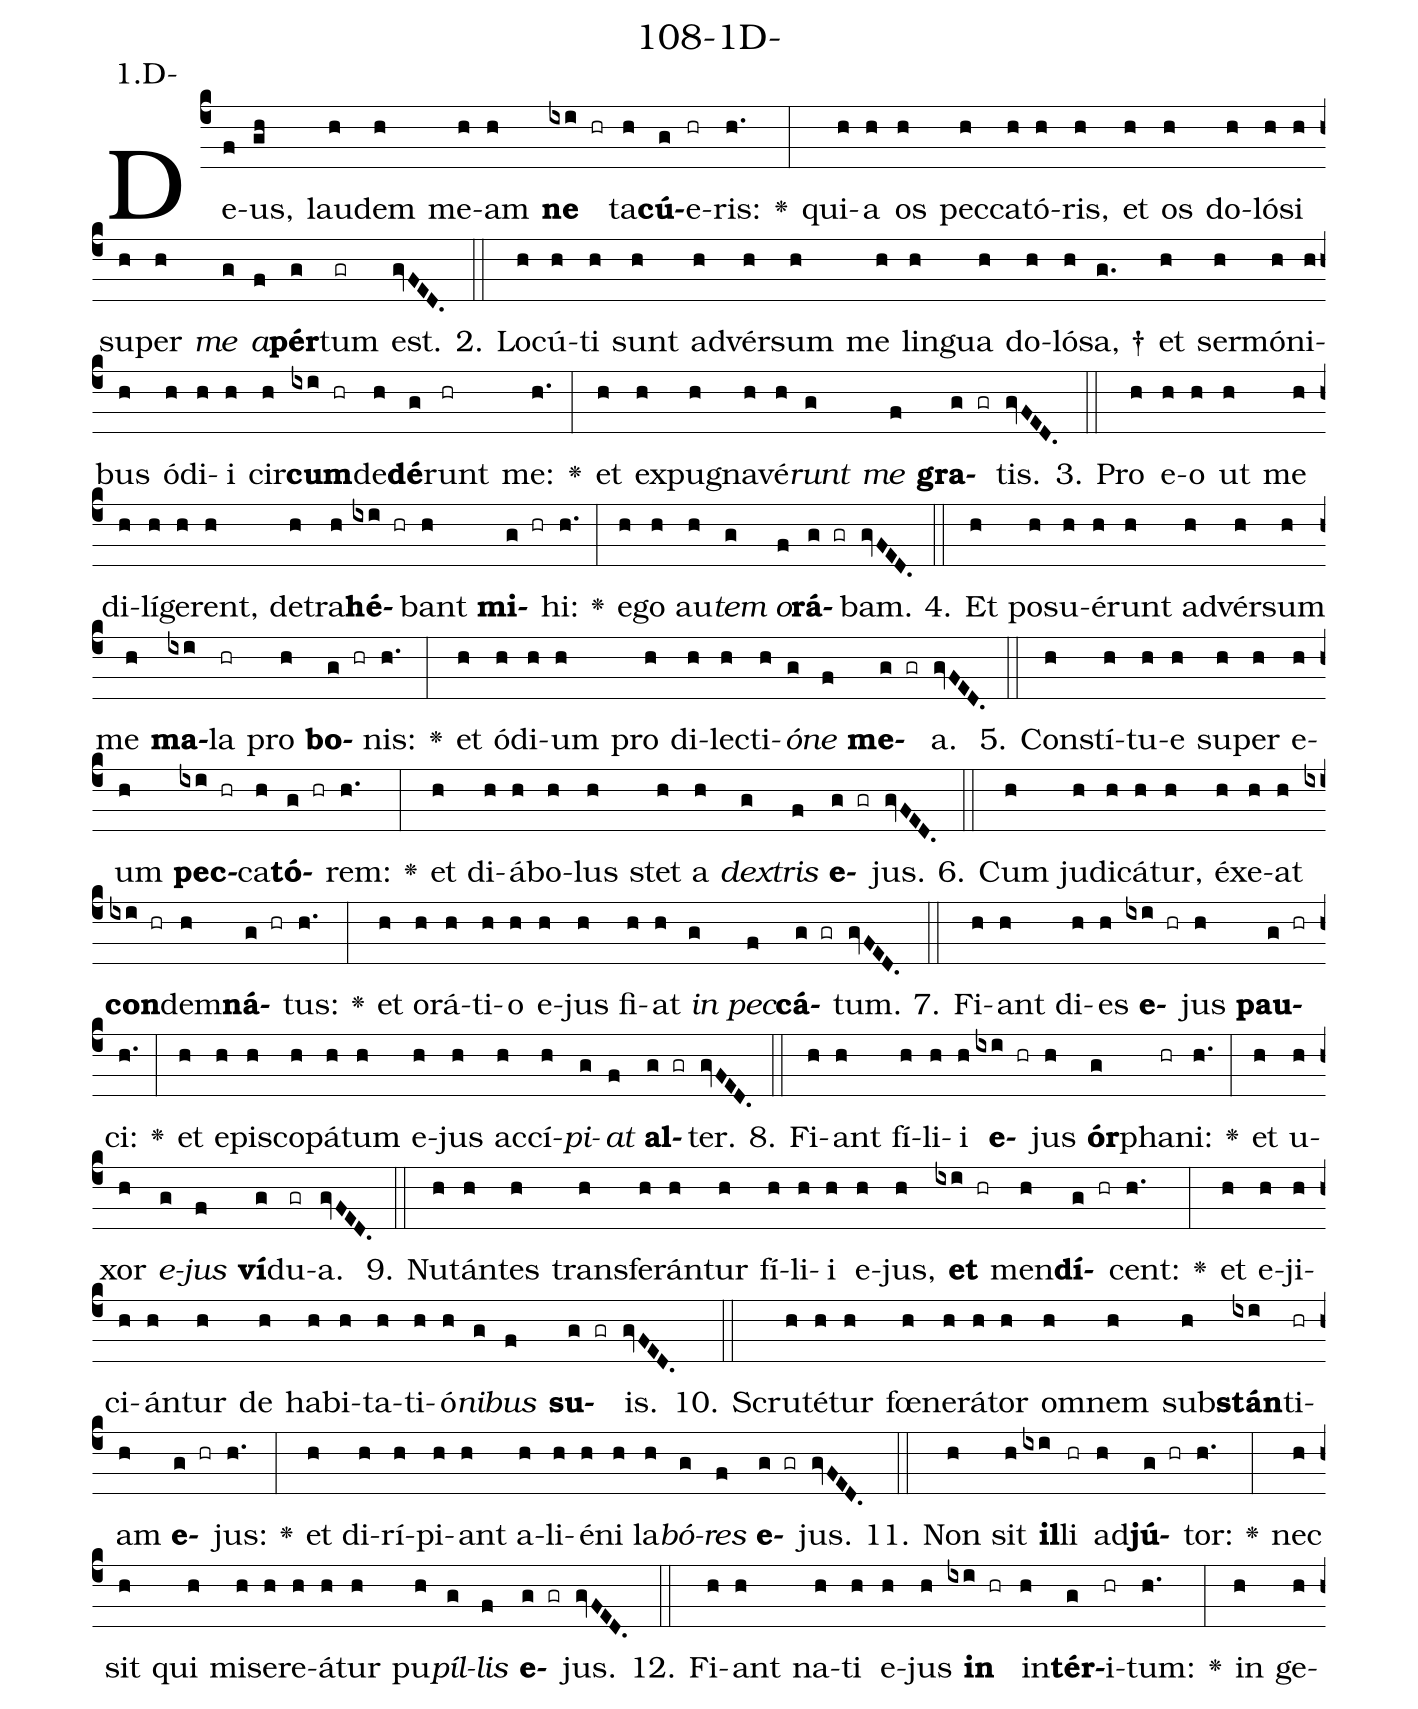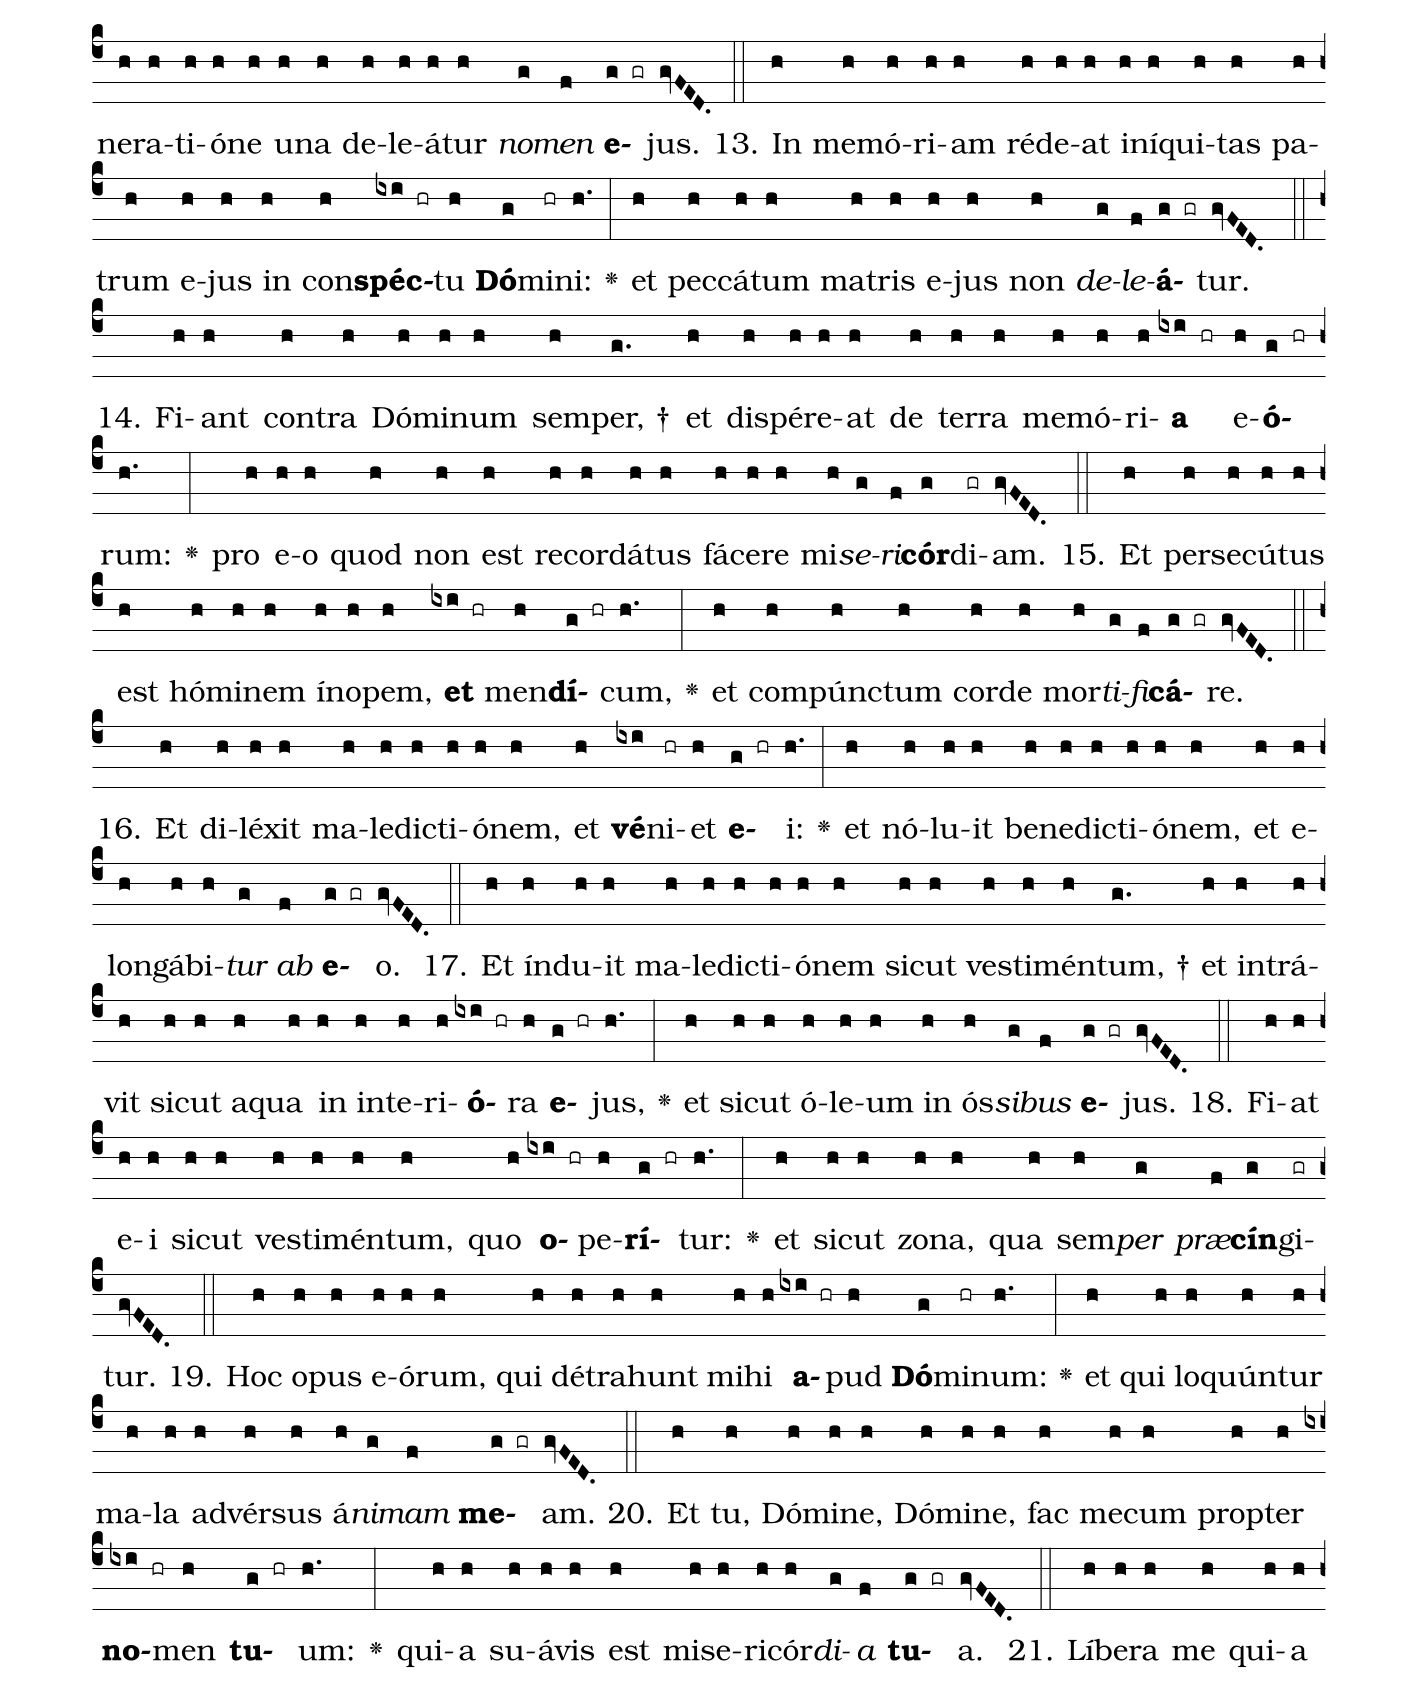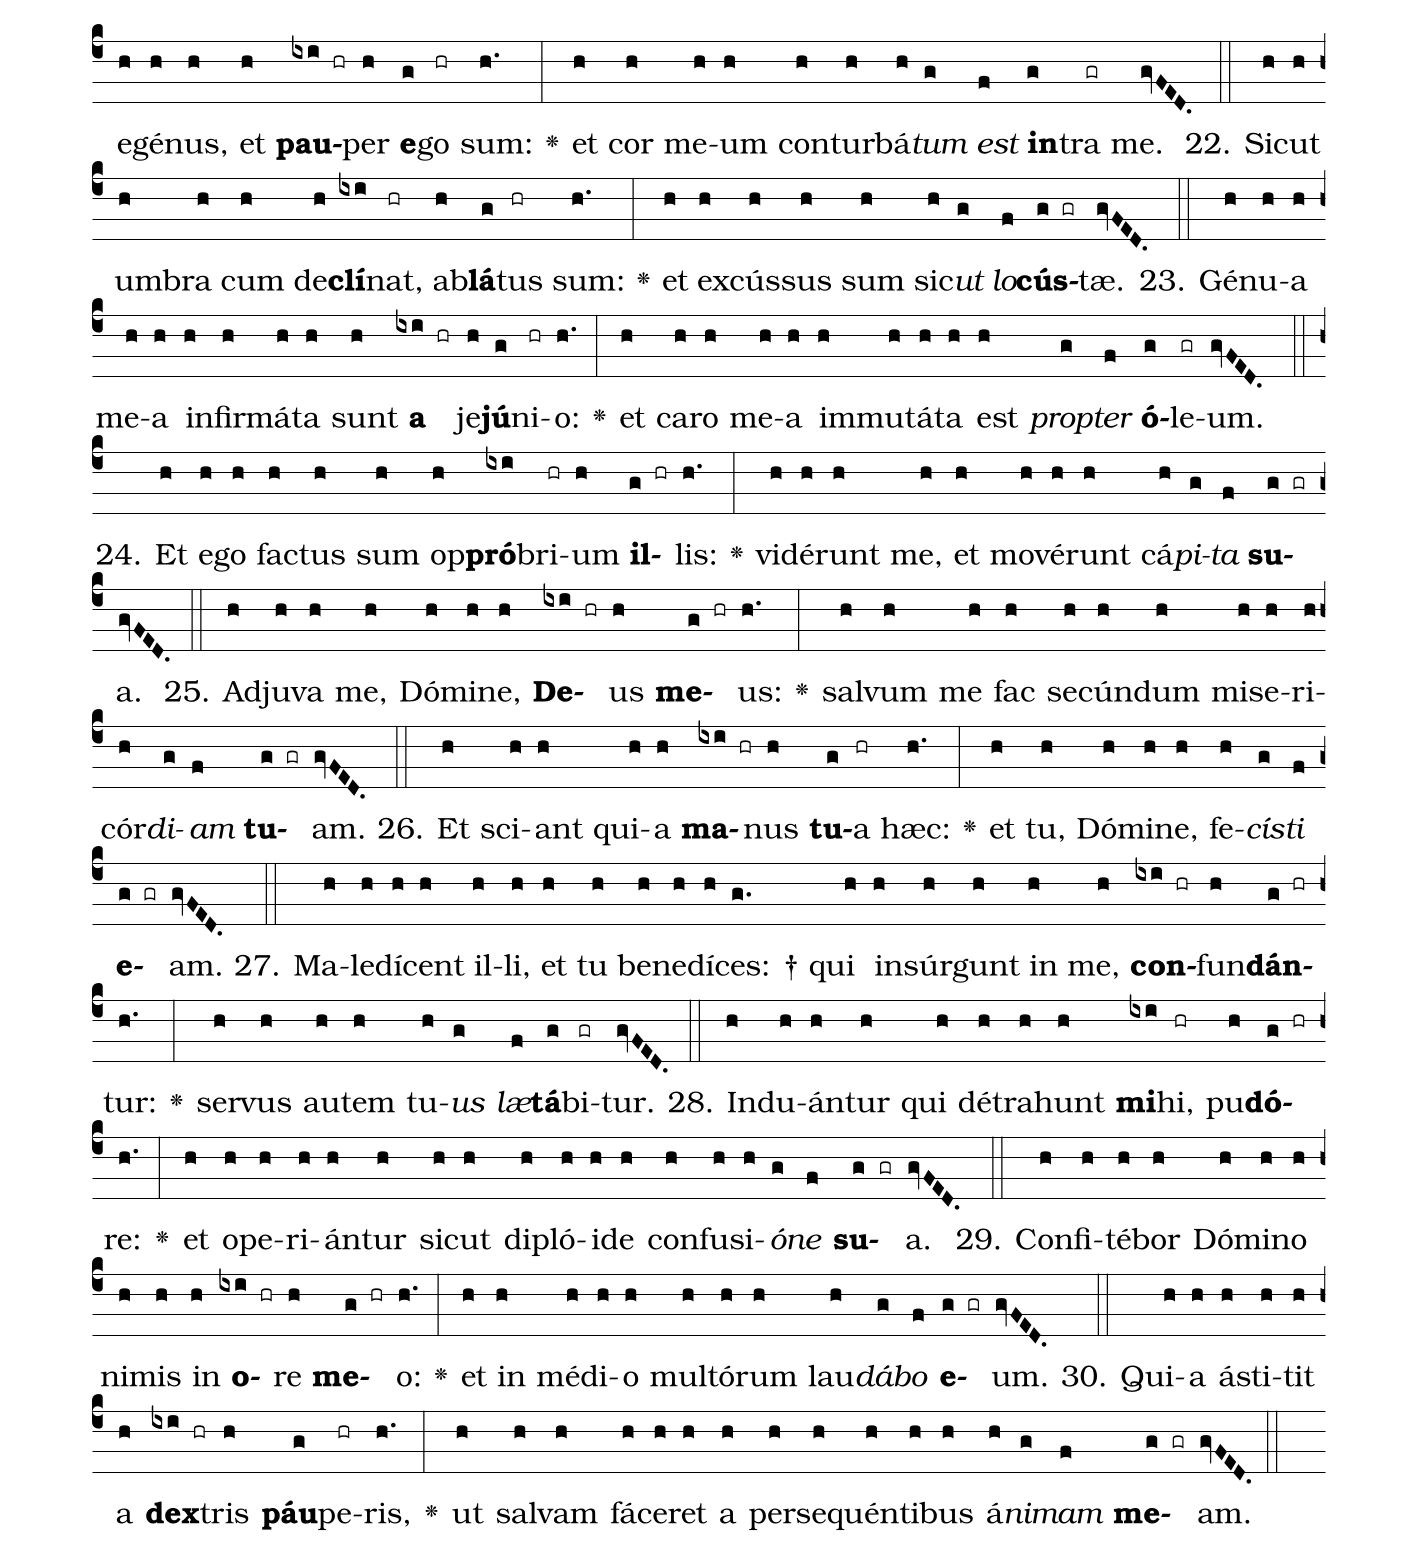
name: 108-1D-;
annotation: 1.D-;
%%
(c4)De(f)us,(gh) lau(h)dem(h) me(h)am(h) <b>ne</b>(ixi hr) ta(h)<b>cú</b>(g)e(hr)ris:(h.) <v>\greheightstar</v>(:) qui(h)a(h) os(h) pec(h)ca(h)tó(h)ris,(h) et(h) os(h) do(h)ló(h)si(h) su(h)per(h) <i>me</i>(g) <i>a</i>(f)<b>pér</b>(g)tum(gr) est.(gvFED.) (::)
2. Lo(h)cú(h)ti(h) sunt(h) ad(h)vér(h)sum(h) me(h) lin(h)gua(h) do(h)ló(h)sa, †(g.) et(h) ser(h)mó(h)ni(h)bus(h) ó(h)di(h)i(h) cir(h)<b>cum</b>(ixi hr)de(h)<b>dé</b>(g)runt(hr) me:(h.) <v>\greheightstar</v>(:) et(h) ex(h)pu(h)gna(h)vé(h)<i>runt</i>(g) <i>me</i>(f) <b>gra</b>(g gr)tis.(gvFED.) (::)
3. Pro(h) e(h)o(h) ut(h) me(h) di(h)lí(h)ge(h)rent,(h) de(h)tra(h)<b>hé</b>(ixi hr)bant(h) <b>mi</b>(g hr)hi:(h.) <v>\greheightstar</v>(:) e(h)go(h) au(h)<i>tem</i>(g) <i>o</i>(f)<b>rá</b>(g gr)bam.(gvFED.) (::)
4. Et(h) po(h)su(h)é(h)runt(h) ad(h)vér(h)sum(h) me(h) <b>ma</b>(ixi)la(hr) pro(h) <b>bo</b>(g hr)nis:(h.) <v>\greheightstar</v>(:) et(h) ó(h)di(h)um(h) pro(h) di(h)lec(h)ti(h)<i>ó</i>(g)<i>ne</i>(f) <b>me</b>(g gr)a.(gvFED.) (::)
5. Con(h)stí(h)tu(h)e(h) su(h)per(h) e(h)um(h) <b>pec</b>(ixi hr)ca(h)<b>tó</b>(g hr)rem:(h.) <v>\greheightstar</v>(:) et(h) di(h)á(h)bo(h)lus(h) stet(h) a(h) <i>dex</i>(g)<i>tris</i>(f) <b>e</b>(g gr)jus.(gvFED.) (::)
6. Cum(h) ju(h)di(h)cá(h)tur,(h) éx(h)e(h)at(h) <b>con</b>(ixi hr)dem(h)<b>ná</b>(g hr)tus:(h.) <v>\greheightstar</v>(:) et(h) o(h)rá(h)ti(h)o(h) e(h)jus(h) fi(h)at(h) <i>in</i>(g) <i>pec</i>(f)<b>cá</b>(g gr)tum.(gvFED.) (::)
7. Fi(h)ant(h) di(h)es(h) <b>e</b>(ixi hr)jus(h) <b>pau</b>(g hr)ci:(h.) <v>\greheightstar</v>(:) et(h) e(h)pis(h)co(h)pá(h)tum(h) e(h)jus(h) ac(h)cí(h)<i>pi</i>(g)<i>at</i>(f) <b>al</b>(g gr)ter.(gvFED.) (::)
8. Fi(h)ant(h) fí(h)li(h)i(h) <b>e</b>(ixi hr)jus(h) <b>ór</b>(g)pha(hr)ni:(h.) <v>\greheightstar</v>(:) et(h) u(h)xor(h) <i>e</i>(g)<i>jus</i>(f) <b>ví</b>(g)du(gr)a.(gvFED.) (::)
9. Nu(h)tán(h)tes(h) trans(h)fe(h)rán(h)tur(h) fí(h)li(h)i(h) e(h)jus,(h) <b>et</b>(ixi hr) men(h)<b>dí</b>(g hr)cent:(h.) <v>\greheightstar</v>(:) et(h) e(h)ji(h)ci(h)án(h)tur(h) de(h) ha(h)bi(h)ta(h)ti(h)ó(h)<i>ni</i>(g)<i>bus</i>(f) <b>su</b>(g gr)is.(gvFED.) (::)
10. Scru(h)té(h)tur(h) fœ(h)ne(h)rá(h)tor(h) om(h)nem(h) sub(h)<b>stán</b>(ixi)ti(hr)am(h) <b>e</b>(g hr)jus:(h.) <v>\greheightstar</v>(:) et(h) di(h)rí(h)pi(h)ant(h) a(h)li(h)é(h)ni(h) la(h)<i>bó</i>(g)<i>res</i>(f) <b>e</b>(g gr)jus.(gvFED.) (::)
11. Non(h) sit(h) <b>il</b>(ixi)li(hr) ad(h)<b>jú</b>(g hr)tor:(h.) <v>\greheightstar</v>(:) nec(h) sit(h) qui(h) mi(h)se(h)re(h)á(h)tur(h) pu(h)<i>píl</i>(g)<i>lis</i>(f) <b>e</b>(g gr)jus.(gvFED.) (::)
12. Fi(h)ant(h) na(h)ti(h) e(h)jus(h) <b>in</b>(ixi hr) in(h)<b>tér</b>(g)i(hr)tum:(h.) <v>\greheightstar</v>(:) in(h) ge(h)ne(h)ra(h)ti(h)ó(h)ne(h) u(h)na(h) de(h)le(h)á(h)tur(h) <i>no</i>(g)<i>men</i>(f) <b>e</b>(g gr)jus.(gvFED.) (::)
13. In(h) me(h)mó(h)ri(h)am(h) réd(h)e(h)at(h) in(h)í(h)qui(h)tas(h) pa(h)trum(h) e(h)jus(h) in(h) con(h)<b>spéc</b>(ixi hr)tu(h) <b>Dó</b>(g)mi(hr)ni:(h.) <v>\greheightstar</v>(:) et(h) pec(h)cá(h)tum(h) ma(h)tris(h) e(h)jus(h) non(h) <i>de</i>(g)<i>le</i>(f)<b>á</b>(g gr)tur.(gvFED.) (::)
14. Fi(h)ant(h) con(h)tra(h) Dó(h)mi(h)num(h) sem(h)per, †(g.) et(h) dis(h)pér(h)e(h)at(h) de(h) ter(h)ra(h) me(h)mó(h)ri(h)<b>a</b>(ixi hr) e(h)<b>ó</b>(g hr)rum:(h.) <v>\greheightstar</v>(:) pro(h) e(h)o(h) quod(h) non(h) est(h) re(h)cor(h)dá(h)tus(h) fá(h)ce(h)re(h) mi(h)<i>se</i>(g)<i>ri</i>(f)<b>cór</b>(g)di(gr)am.(gvFED.) (::)
15. Et(h) per(h)se(h)cú(h)tus(h) est(h) hó(h)mi(h)nem(h) ín(h)o(h)pem,(h) <b>et</b>(ixi hr) men(h)<b>dí</b>(g hr)cum,(h.) <v>\greheightstar</v>(:) et(h) com(h)púnc(h)tum(h) cor(h)de(h) mor(h)<i>ti</i>(g)<i>fi</i>(f)<b>cá</b>(g gr)re.(gvFED.) (::)
16. Et(h) di(h)lé(h)xit(h) ma(h)le(h)dic(h)ti(h)ó(h)nem,(h) et(h) <b>vé</b>(ixi)ni(hr)et(h) <b>e</b>(g hr)i:(h.) <v>\greheightstar</v>(:) et(h) nó(h)lu(h)it(h) be(h)ne(h)dic(h)ti(h)ó(h)nem,(h) et(h) e(h)lon(h)gá(h)bi(h)<i>tur</i>(g) <i>ab</i>(f) <b>e</b>(g gr)o.(gvFED.) (::)
17. Et(h) índ(h)u(h)it(h) ma(h)le(h)dic(h)ti(h)ó(h)nem(h) sic(h)ut(h) ves(h)ti(h)mén(h)tum, †(g.) et(h) in(h)trá(h)vit(h) sic(h)ut(h) a(h)qua(h) in(h) in(h)te(h)ri(h)<b>ó</b>(ixi hr)ra(h) <b>e</b>(g hr)jus,(h.) <v>\greheightstar</v>(:) et(h) sic(h)ut(h) ó(h)le(h)um(h) in(h) ós(h)<i>si</i>(g)<i>bus</i>(f) <b>e</b>(g gr)jus.(gvFED.) (::)
18. Fi(h)at(h) e(h)i(h) sic(h)ut(h) ves(h)ti(h)mén(h)tum,(h) quo(h) <b>o</b>(ixi hr)pe(h)<b>rí</b>(g hr)tur:(h.) <v>\greheightstar</v>(:) et(h) sic(h)ut(h) zo(h)na,(h) qua(h) sem(h)<i>per</i>(g) <i>præ</i>(f)<b>cín</b>(g)gi(gr)tur.(gvFED.) (::)
19. Hoc(h) o(h)pus(h) e(h)ó(h)rum,(h) qui(h) dé(h)tra(h)hunt(h) mi(h)hi(h) <b>a</b>(ixi hr)pud(h) <b>Dó</b>(g)mi(hr)num:(h.) <v>\greheightstar</v>(:) et(h) qui(h) lo(h)quún(h)tur(h) ma(h)la(h) ad(h)vér(h)sus(h) á(h)<i>ni</i>(g)<i>mam</i>(f) <b>me</b>(g gr)am.(gvFED.) (::)
20. Et(h) tu,(h) Dó(h)mi(h)ne,(h) Dó(h)mi(h)ne,(h) fac(h) me(h)cum(h) prop(h)ter(h) <b>no</b>(ixi hr)men(h) <b>tu</b>(g hr)um:(h.) <v>\greheightstar</v>(:) qui(h)a(h) su(h)á(h)vis(h) est(h) mi(h)se(h)ri(h)cór(h)<i>di</i>(g)<i>a</i>(f) <b>tu</b>(g gr)a.(gvFED.) (::)
21. Lí(h)be(h)ra(h) me(h) qui(h)a(h) e(h)gé(h)nus,(h) et(h) <b>pau</b>(ixi hr)per(h) <b>e</b>(g)go(hr) sum:(h.) <v>\greheightstar</v>(:) et(h) cor(h) me(h)um(h) con(h)tur(h)bá(h)<i>tum</i>(g) <i>est</i>(f) <b>in</b>(g)tra(gr) me.(gvFED.) (::)
22. Sic(h)ut(h) um(h)bra(h) cum(h) de(h)<b>clí</b>(ixi)nat,(hr) ab(h)<b>lá</b>(g)tus(hr) sum:(h.) <v>\greheightstar</v>(:) et(h) ex(h)cús(h)sus(h) sum(h) sic(h)<i>ut</i>(g) <i>lo</i>(f)<b>cús</b>(g gr)tæ.(gvFED.) (::)
23. Gé(h)nu(h)a(h) me(h)a(h) in(h)fir(h)má(h)ta(h) sunt(h) <b>a</b>(ixi hr) je(h)<b>jú</b>(g)ni(hr)o:(h.) <v>\greheightstar</v>(:) et(h) ca(h)ro(h) me(h)a(h) im(h)mu(h)tá(h)ta(h) est(h) <i>prop</i>(g)<i>ter</i>(f) <b>ó</b>(g)le(gr)um.(gvFED.) (::)
24. Et(h) e(h)go(h) fac(h)tus(h) sum(h) op(h)<b>pró</b>(ixi)bri(hr)um(h) <b>il</b>(g hr)lis:(h.) <v>\greheightstar</v>(:) vi(h)dé(h)runt(h) me,(h) et(h) mo(h)vé(h)runt(h) cá(h)<i>pi</i>(g)<i>ta</i>(f) <b>su</b>(g gr)a.(gvFED.) (::)
25. Ad(h)ju(h)va(h) me,(h) Dó(h)mi(h)ne,(h) <b>De</b>(ixi hr)us(h) <b>me</b>(g hr)us:(h.) <v>\greheightstar</v>(:) sal(h)vum(h) me(h) fac(h) se(h)cún(h)dum(h) mi(h)se(h)ri(h)cór(h)<i>di</i>(g)<i>am</i>(f) <b>tu</b>(g gr)am.(gvFED.) (::)
26. Et(h) sci(h)ant(h) qui(h)a(h) <b>ma</b>(ixi hr)nus(h) <b>tu</b>(g)a(hr) hæc:(h.) <v>\greheightstar</v>(:) et(h) tu,(h) Dó(h)mi(h)ne,(h) fe(h)<i>cís</i>(g)<i>ti</i>(f) <b>e</b>(g gr)am.(gvFED.) (::)
27. Ma(h)le(h)dí(h)cent(h) il(h)li,(h) et(h) tu(h) be(h)ne(h)dí(h)ces: †(g.) qui(h) in(h)súr(h)gunt(h) in(h) me,(h) <b>con</b>(ixi hr)fun(h)<b>dán</b>(g hr)tur:(h.) <v>\greheightstar</v>(:) ser(h)vus(h) au(h)tem(h) tu(h)<i>us</i>(g) <i>læ</i>(f)<b>tá</b>(g)bi(gr)tur.(gvFED.) (::)
28. Ind(h)u(h)án(h)tur(h) qui(h) dé(h)tra(h)hunt(h) <b>mi</b>(ixi)hi,(hr) pu(h)<b>dó</b>(g hr)re:(h.) <v>\greheightstar</v>(:) et(h) o(h)pe(h)ri(h)án(h)tur(h) sic(h)ut(h) di(h)pló(h)i(h)de(h) con(h)fu(h)si(h)<i>ó</i>(g)<i>ne</i>(f) <b>su</b>(g gr)a.(gvFED.) (::)
29. Con(h)fi(h)té(h)bor(h) Dó(h)mi(h)no(h) ni(h)mis(h) in(h) <b>o</b>(ixi hr)re(h) <b>me</b>(g hr)o:(h.) <v>\greheightstar</v>(:) et(h) in(h) mé(h)di(h)o(h) mul(h)tó(h)rum(h) lau(h)<i>dá</i>(g)<i>bo</i>(f) <b>e</b>(g gr)um.(gvFED.) (::)
30. Qui(h)a(h) á(h)sti(h)tit(h) a(h) <b>dex</b>(ixi hr)tris(h) <b>páu</b>(g)pe(hr)ris,(h.) <v>\greheightstar</v>(:) ut(h) sal(h)vam(h) fá(h)ce(h)ret(h) a(h) per(h)se(h)quén(h)ti(h)bus(h) á(h)<i>ni</i>(g)<i>mam</i>(f) <b>me</b>(g gr)am.(gvFED.) (::)
